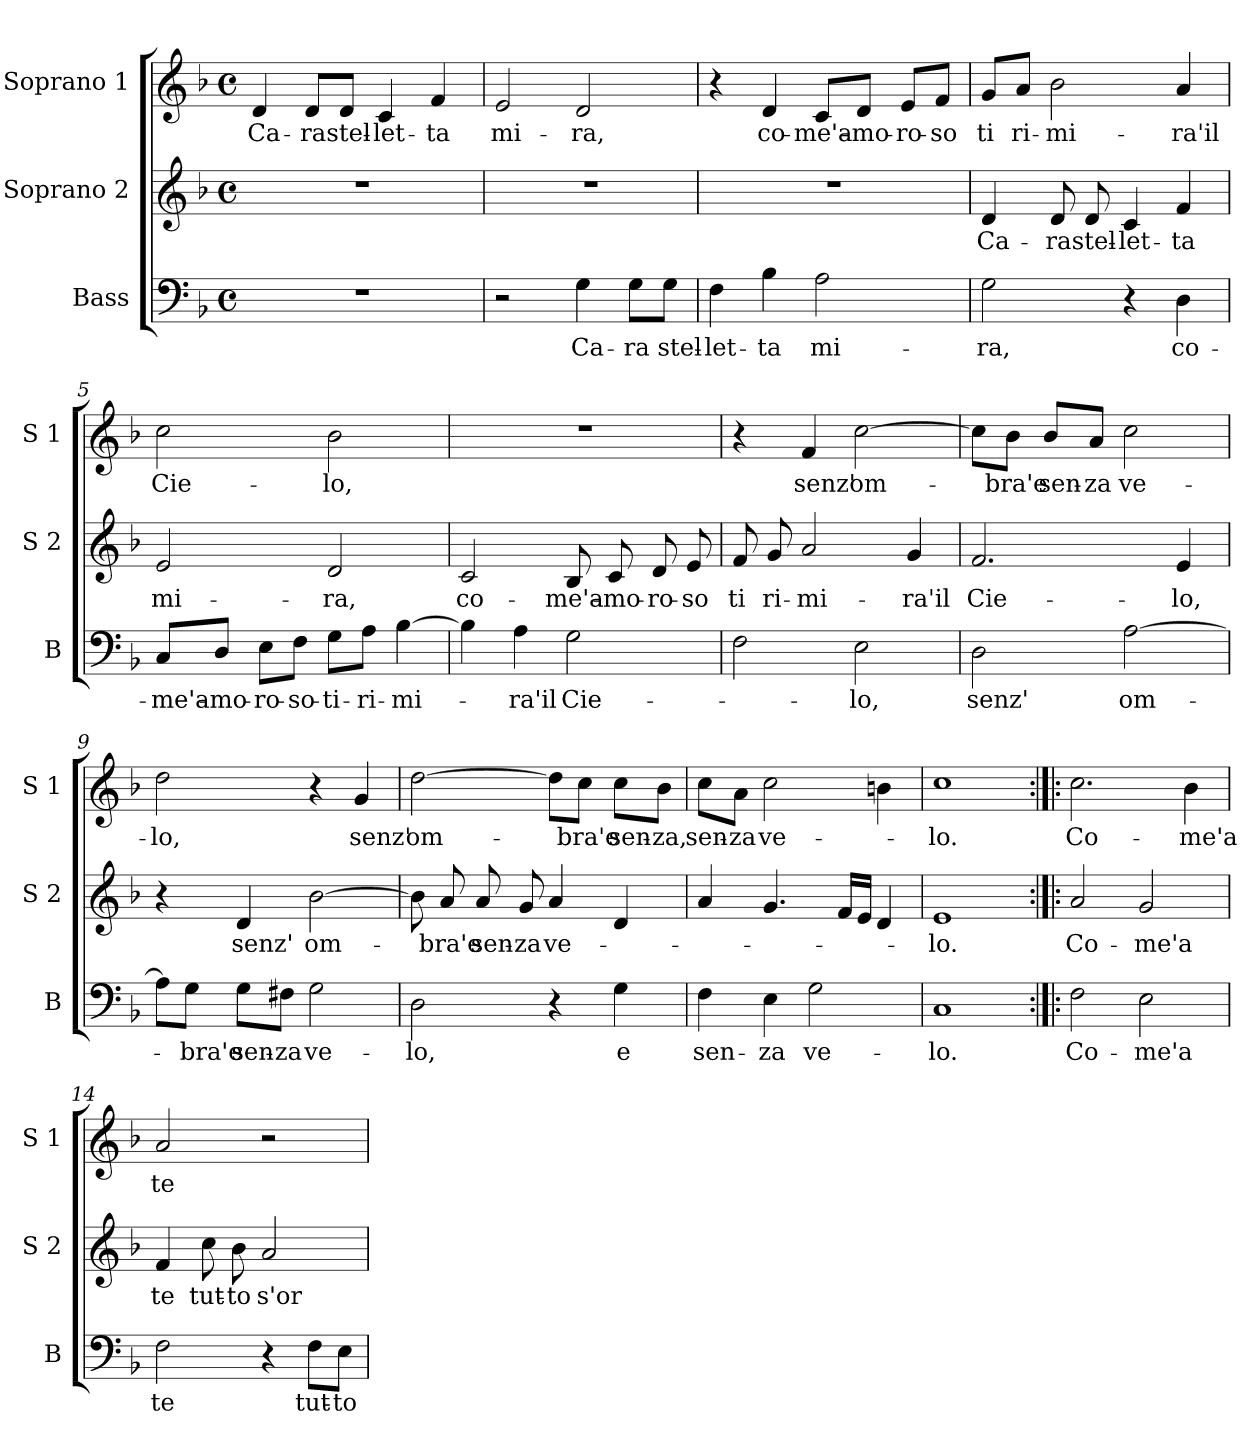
**kern	**text	**kern	**text	**kern	**text
*part3	*part3	*part2	*part2	*part1	*part1
*staff3	*staff3	*staff2	*staff2	*staff1	*staff1
*I"Bass	*	*I"Soprano 2	*	*I"Soprano 1	*
*I'B	*	*I'S 2	*	*I'S 1	*
*clefF4	*	*clefG2	*	*clefG2	*
*k[b-]	*	*k[b-]	*	*k[b-]	*
*F:	*	*F:	*	*F:	*
*M4/4	*	*M4/4	*	*M4/4	*
*met(c)	*	*met(c)	*	*met(c)	*
=1	=1	=1	=1	=1	=1
!	!	!	!	!	!LO:LY:b
1r	.	1r	.	4d/	Ca-
!	!	!	!	!	!LO:LY:b
.	.	.	.	8d/L	-ra
!	!	!	!	!	!LO:LY:b
.	.	.	.	8d/J	stel-
!	!	!	!	!	!LO:LY:b
.	.	.	.	4c/	-let-
!	!	!	!	!	!LO:LY:b
.	.	.	.	4f/	-ta
=2	=2	=2	=2	=2	=2
!	!	!	!	!	!LO:LY:b
2r	.	1r	.	2e/	mi-
!	!LO:LY:b	!	!	!	!LO:LY:b
4G\	Ca-	.	.	2d/	-ra,
!	!LO:LY:b	!	!	!	!
8G\L	-ra	.	.	.	.
!	!LO:LY:b	!	!	!	!
8G\J	stel-	.	.	.	.
=3	=3	=3	=3	=3	=3
!	!LO:LY:b	!	!	!	!
4F\	-let-	1r	.	4r	.
!	!LO:LY:b	!	!	!	!LO:LY:b
4B-\	-ta	.	.	4d/	co-
!	!LO:LY:b	!	!	!	!LO:LY:b
2A\	mi-	.	.	8c/L	-me'a-
!	!	!	!	!	!LO:LY:b
.	.	.	.	8d/J	-mo-
!	!	!	!	!	!LO:LY:b
.	.	.	.	8e/L	-ro-
!	!	!	!	!	!LO:LY:b
.	.	.	.	8f/J	-so
=4	=4	=4	=4	=4	=4
!	!LO:LY:b	!	!LO:LY:b	!	!LO:LY:b
2G\	-ra,	4d/	Ca-	8g/L	ti
!	!	!	!	!	!LO:LY:b
.	.	.	.	8a/J	ri-
!	!	!	!LO:LY:b	!	!LO:LY:b
.	.	8d/	-ra	2b-\	-mi-
!	!	!	!LO:LY:b	!	!
.	.	8d/	stel-	.	.
!	!	!	!LO:LY:b	!	!
4r	.	4c/	-let-	.	.
!	!LO:LY:b	!	!LO:LY:b	!	!LO:LY:b
4D\	co-	4f/	-ta	4a/	-ra'il
!!LO:LB:g=z
=5	=5	=5	=5	=5	=5
!	!LO:LY:b	!	!LO:LY:b	!	!LO:LY:b
8C/L	-me'a-	2e/	mi-	2cc\	Cie-
!	!LO:LY:b	!	!	!	!
8D/J	-mo-	.	.	.	.
!	!LO:LY:b	!	!	!	!
8E\L	-ro-	.	.	.	.
!	!LO:LY:b	!	!	!	!
8F\J	-so-	.	.	.	.
!	!LO:LY:b	!	!LO:LY:b	!	!LO:LY:b
8G\L	-ti-	2d/	-ra,	2b-\	-lo,
!	!LO:LY:b	!	!	!	!
8A\J	-ri-	.	.	.	.
!	!LO:LY:b	!	!	!	!
[4B-\	-mi-	.	.	.	.
=6	=6	=6	=6	=6	=6
!	!	!	!LO:LY:b	!	!
4B-\]	.	2c/	co-	1r	.
!	!LO:LY:b	!	!	!	!
4A\	-ra'il	.	.	.	.
!	!LO:LY:b	!	!LO:LY:b	!	!
2G\	Cie-	8B-/	-me'a-	.	.
!	!	!	!LO:LY:b	!	!
.	.	8c/	-mo-	.	.
!	!	!	!LO:LY:b	!	!
.	.	8d/	-ro-	.	.
!	!	!	!LO:LY:b	!	!
.	.	8e/	-so	.	.
=7	=7	=7	=7	=7	=7
!	!	!	!LO:LY:b	!	!
2F\	.	8f/	ti	4r	.
!	!	!	!LO:LY:b	!	!
.	.	8g/	ri-	.	.
!	!	!	!LO:LY:b	!	!LO:LY:b
.	.	2a/	-mi-	4f/	senz'
!	!LO:LY:b	!	!	!	!LO:LY:b
2E\	-lo,	.	.	[2cc\	om-
!	!	!	!LO:LY:b	!	!
.	.	4g/	-ra'il	.	.
=8	=8	=8	=8	=8	=8
!	!LO:LY:b	!	!LO:LY:b	!	!
2D\	senz'	2.f/	Cie-	8cc\L]	.
!	!	!	!	!	!LO:LY:b
.	.	.	.	8b-\J	-bra'e
!	!	!	!	!	!LO:LY:b
.	.	.	.	8b-/L	sen-
!	!	!	!	!	!LO:LY:b
.	.	.	.	8a/J	-za
!	!LO:LY:b	!	!	!	!LO:LY:b
[2A\	om-	.	.	2cc\	ve-
!	!	!	!LO:LY:b	!	!
.	.	4e/	-lo,	.	.
!!LO:LB:g=z
=9	=9	=9	=9	=9	=9
!	!	!	!	!	!LO:LY:b
8A\L]	.	4r	.	2dd\	-lo,
!	!LO:LY:b	!	!	!	!
8G\J	-bra'e	.	.	.	.
!	!LO:LY:b	!	!LO:LY:b	!	!
8G\L	sen-	4d/	senz'	.	.
!	!LO:LY:b	!	!	!	!
8F#X\J	-za	.	.	.	.
!	!LO:LY:b	!	!LO:LY:b	!	!
2G\	ve-	[2b-\	om-	4r	.
!	!	!	!	!	!LO:LY:b
.	.	.	.	4g/	senz'
=10	=10	=10	=10	=10	=10
!	!LO:LY:b	!	!	!	!LO:LY:b
2D\	-lo,	8b-\]	.	[2dd\	om-
!	!	!	!LO:LY:b	!	!
.	.	8a/	-bra'e	.	.
!	!	!	!LO:LY:b	!	!
.	.	8a/	sen-	.	.
!	!	!	!LO:LY:b	!	!
.	.	8g/	-za	.	.
!	!	!	!LO:LY:b	!	!
4r	.	4a/	ve-	8dd\L]	.
!	!	!	!	!	!LO:LY:b
.	.	.	.	8cc\J	-bra'e
!	!LO:LY:b	!	!	!	!LO:LY:b
4G\	e	4d/	.	8cc\L	sen-
!	!	!	!	!	!LO:LY:b
.	.	.	.	8b-\J	-za,
=11	=11	=11	=11	=11	=11
!	!LO:LY:b	!	!	!	!LO:LY:b
4F\	sen-	4a/	.	8cc\L	sen-
!	!	!	!	!	!LO:LY:b
.	.	.	.	8a\J	-za
!	!LO:LY:b	!	!	!	!LO:LY:b
4E\	-za	4.g/	.	2cc\	ve-
!	!LO:LY:b	!	!	!	!
2G\	ve-	.	.	.	.
.	.	16f/LL	.	.	.
.	.	16e/JJ	.	.	.
.	.	4d/	.	4bn\	.
=12	=12	=12	=12	=12	=12
!	!LO:LY:b	!	!LO:LY:b	!	!LO:LY:b
1C	-lo.	1e	-lo.	1cc	-lo.
!!LO:PB:g=z
=13:|!|:	=13:|!|:	=13:|!|:	=13:|!|:	=13:|!|:	=13:|!|:
!	!LO:LY:b	!	!LO:LY:b	!	!LO:LY:b
2F\	Co-	2a/	Co-	2.cc\	Co-
!	!LO:LY:b	!	!LO:LY:b	!	!
2E\	-me'a	2g/	-me'a	.	.
!	!	!	!	!	!LO:LY:b
.	.	.	.	4b-\	-me'a
=14	=14	=14	=14	=14	=14
!	!LO:LY:b	!	!LO:LY:b	!	!LO:LY:b
2F\	te	4f/	te	2a/	te
!	!	!	!LO:LY:b	!	!
.	.	8cc\	tut-	.	.
!	!	!	!LO:LY:b	!	!
.	.	8b-\	-to	.	.
!	!	!	!LO:LY:b	!	!
4r	.	2a/	s'or-	2r	.
!	!LO:LY:b	!	!	!	!
8F\L	tut-	.	.	.	.
!	!LO:LY:b	!	!	!	!
8E\J	-to	.	.	.	.
=	=	=	=	=	=
*-	*-	*-	*-	*-	*-
